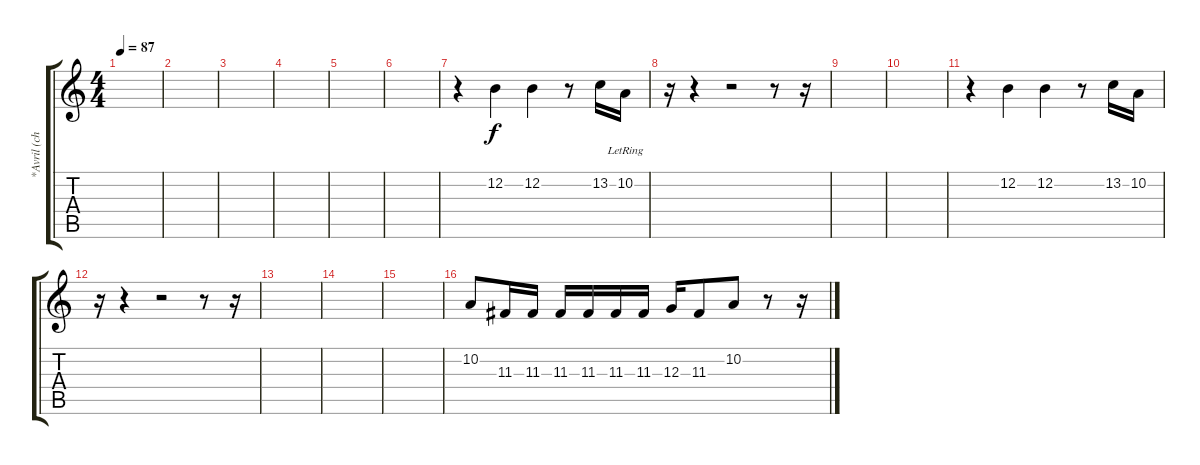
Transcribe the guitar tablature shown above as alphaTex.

\track ("*Avril (chorus)" "*Avril (ch") {instrument acousticgrandpiano}
\staff {score tabs}
\tuning (E4 B3 G3 D3 A2 E2) {hide}
\ts (4 4)
\tempo 87
\clef g2
\ks c
|
|
|
|
|
|
r.4 12.2.4 12.2.4 r.8 13.2.16 10.2{lr}.16 |
r.16 r.4 r.2 r.8 r.16 |
|
|
r.4 12.2.4 12.2.4 r.8 13.2.16 10.2.16 |
r.16 r.4 r.2 r.8 r.16 |
|
|
|
10.2.8 11.3.16 11.3.16 11.3.16 11.3.16 11.3.16 11.3.16 12.3.16 11.3.8 10.2.8 r.8 r.16
